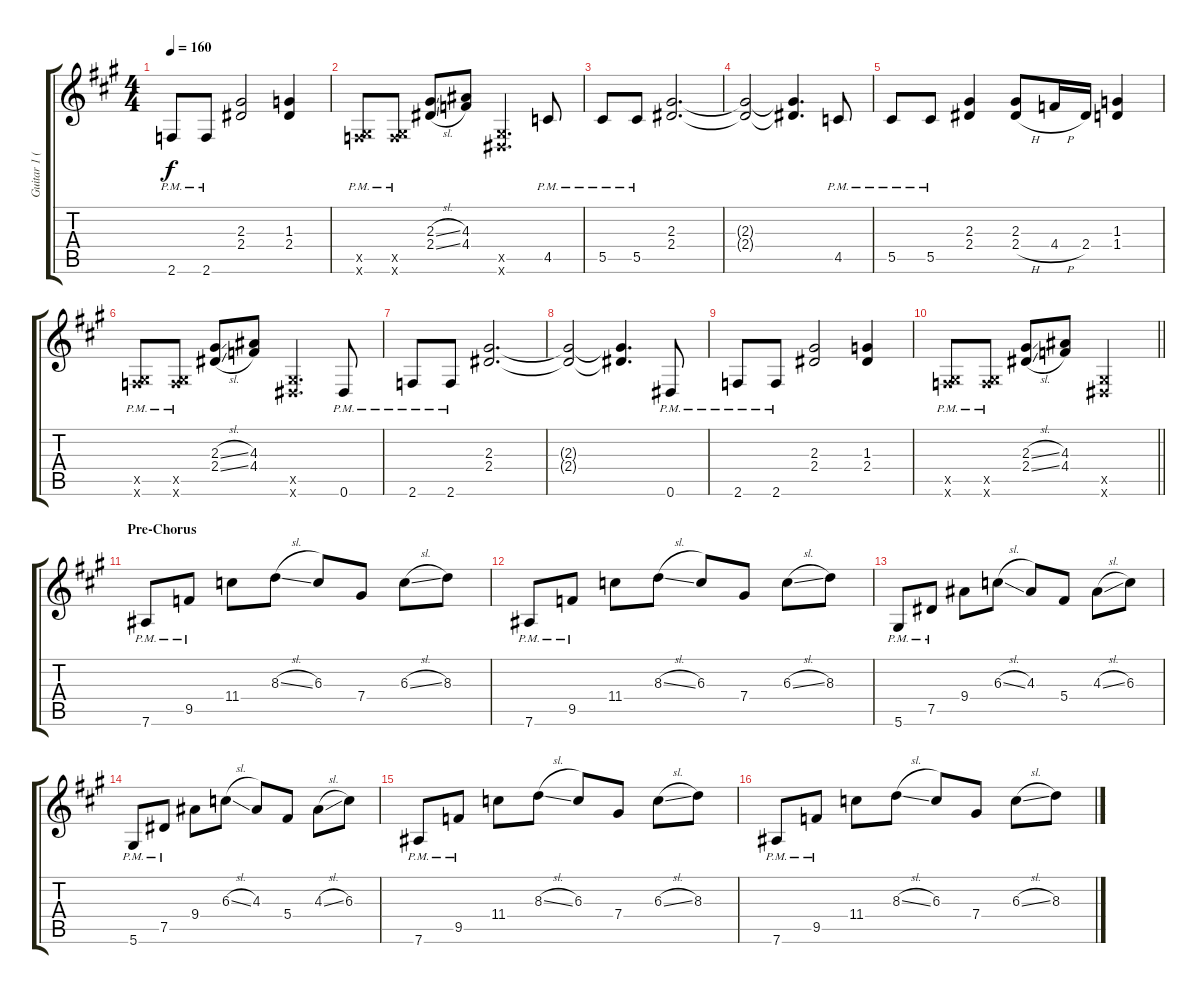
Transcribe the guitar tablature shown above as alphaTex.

\track ("Guitar 1 (Rhythm)" "Guitar 1 (") {instrument overdrivenguitar}
\staff {score tabs}
\tuning (Eb4 Bb3 Gb3 Db3 Ab2 Eb2) {hide}
\ts (4 4)
\tempo 160
\clef g2
\ks a
2.6{pm}.8{dy f} 2.6{pm}.8 (2.3 2.4).2 (1.3 2.4).4 |
(0.5{x} 2.6{pm x}).8 (0.5{x} 2.6{pm x}).8 (2.3{sl} 2.4{sl}).8 (4.3 4.4).8 (0.5{x} 0.6{x}).4{d} 4.5{pm}.8 |
5.5{pm}.8 5.5{pm}.8 (2.3 2.4).2{d} |
(2.3{t} 2.4{t}).2 (2.3{t} 2.4{t}).4{d} 4.5{pm}.8 |
5.5{pm}.8 5.5{pm}.8 (2.3 2.4).4 (2.3 2.4{h}).8 4.4{h}.16 2.4.16 (1.3 1.4).4 |
(0.5{x} 2.6{pm x}).8 (0.5{x} 2.6{pm x}).8 (2.3{sl} 2.4{sl}).8 (4.3 4.4).8 (0.5{x} 0.6{x}).4{d} 0.6{pm}.8 |
2.6{pm}.8 2.6{pm}.8 (2.3 2.4).2{d} |
(2.3{t} 2.4{t}).2 (2.3{t} 2.4{t}).4{d} 0.6{pm}.8 |
2.6{pm}.8 2.6{pm}.8 (2.3 2.4).2 (1.3 2.4).4 |
\barLineRight lightlight
(0.5{x} 2.6{pm x}).8 (0.5{x} 2.6{pm x}).8 (2.3{sl} 2.4{sl}).8 (4.3 4.4).8 (0.5{x} 0.6{x}).2 |
\section ("" "Pre-Chorus")
7.6{pm}.8 9.5{pm}.8 11.4.8 8.3{sl}.8 6.3.8 7.4.8 6.3{sl}.8 8.3.8 |
7.6{pm}.8 9.5{pm}.8 11.4.8 8.3{sl}.8 6.3.8 7.4.8 6.3{sl}.8 8.3.8 |
5.6{pm}.8 7.5{pm}.8 9.4.8 6.3{sl}.8 4.3.8 5.4.8 4.3{sl}.8 6.3.8 |
5.6{pm}.8 7.5{pm}.8 9.4.8 6.3{sl}.8 4.3.8 5.4.8 4.3{sl}.8 6.3.8 |
7.6{pm}.8 9.5{pm}.8 11.4.8 8.3{sl}.8 6.3.8 7.4.8 6.3{sl}.8 8.3.8 |
7.6{pm}.8 9.5{pm}.8 11.4.8 8.3{sl}.8 6.3.8 7.4.8 6.3{sl}.8 8.3.8
